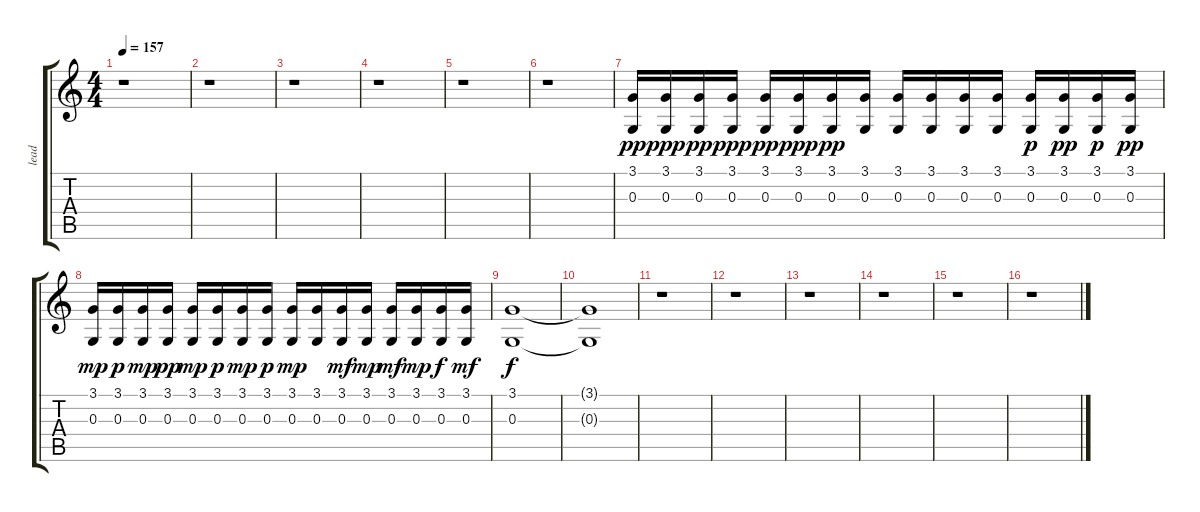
\track ("lead    " "lead    ") {instrument pad3polysynth}
\staff {score tabs}
\tuning (E4 B3 G3 D3 A2 E2) {hide}
\ts (4 4)
\tempo 157
\clef g2
\ks c
r.1{dy f} |
r.1 |
r.1 |
r.1 |
r.1 |
r.1 |
(3.1 0.3).16{dy pp volume 12 balance 15 instrument pad3polysynth} (3.1 0.3).16{dy ppp} (3.1 0.3).16{dy pp balance 13} (3.1 0.3).16{dy ppp} (3.1 0.3).16{dy pp balance 11} (3.1 0.3).16{dy ppp} (3.1 0.3).16{dy pp balance 9} (3.1 0.3).16 (3.1 0.3).16{balance 7} (3.1 0.3).16 (3.1 0.3).16{balance 5} (3.1 0.3).16 (3.1 0.3).16{dy p balance 3} (3.1 0.3).16{dy pp} (3.1 0.3).16{dy p balance 2} (3.1 0.3).16{dy pp} |
(3.1 0.3).16{dy mp balance 2} (3.1 0.3).16{dy p} (3.1 0.3).16{dy mp balance 2} (3.1 0.3).16{dy pp} (3.1 0.3).16{dy mp balance 3} (3.1 0.3).16{dy p} (3.1 0.3).16{dy mp balance 4} (3.1 0.3).16{dy p} (3.1 0.3).16{dy mp balance 6} (3.1 0.3).16 (3.1 0.3).16{dy mf balance 8} (3.1 0.3).16{dy mp} (3.1 0.3).16{dy mf balance 11} (3.1 0.3).16{dy mp} (3.1 0.3).16{dy f balance 12} (3.1 0.3).16{dy mf} |
(3.1 0.3).1{dy f balance 13} |
(3.1{t} 0.3{t}).1 |
r.1 |
r.1 |
r.1 |
r.1 |
r.1 |
r.1
